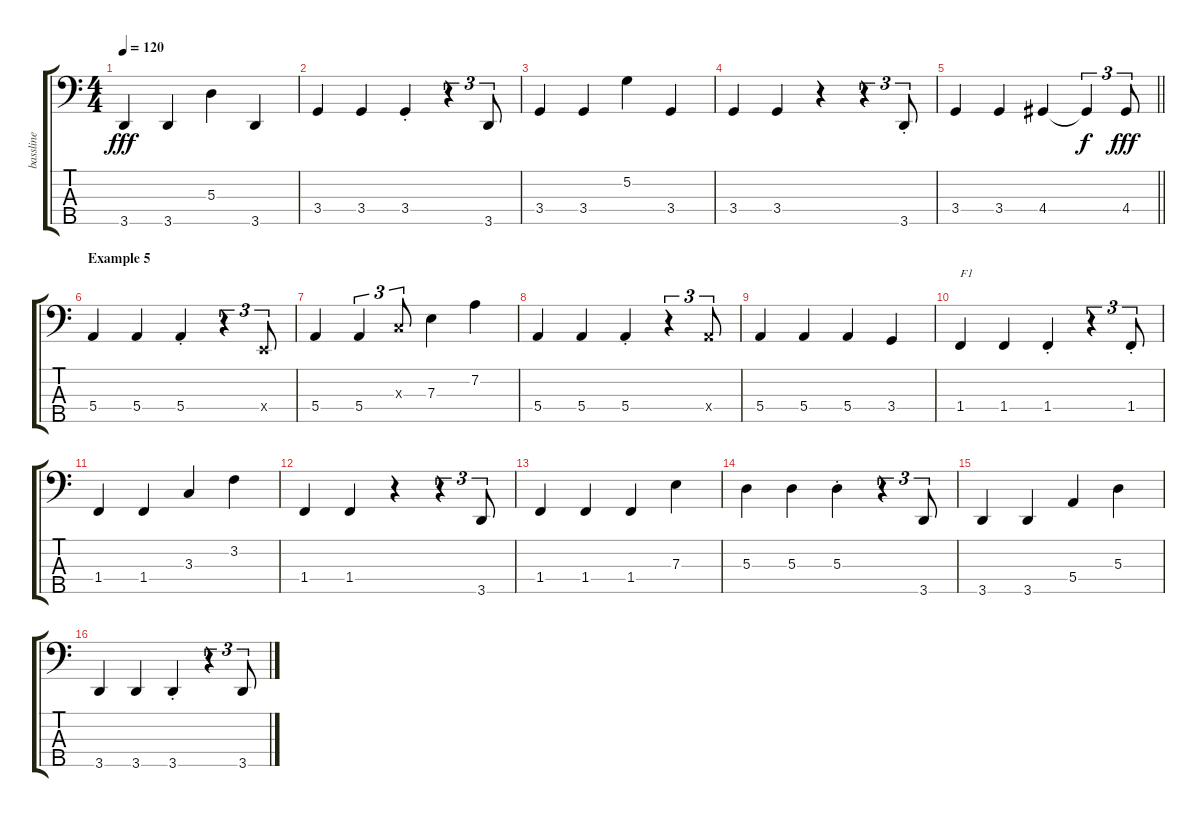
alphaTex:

\track ("bassline" "bassline") {instrument electricbassfinger}
\staff {score tabs}
\tuning (G2 D2 A1 E1 B0) {hide}
\ts (4 4)
\tempo 120
\clef f4
\ks c
3.5.4{dy fff} 3.5.4 5.3.4 3.5.4 |
3.4.4 3.4.4 3.4{st}.4 r.4{tu (3 2)} 3.5.8{tu (3 2)} |
3.4.4 3.4.4 5.2.4 3.4.4 |
3.4.4 3.4.4 r.4 r.4{tu (3 2)} 3.5{st}.8{tu (3 2)} |
\barLineRight lightlight
3.4.4 3.4.4 4.4.4 4.4{t}.4{tu (3 2) dy f} 4.4.8{tu (3 2) dy fff} |
\section ("" "Example 5")
5.4.4 5.4.4 5.4{st}.4 r.4{tu (3 2)} 0.4{x}.8{tu (3 2)} |
5.4.4 5.4.4{tu (3 2)} 3.3{x}.8{tu (3 2)} 7.3.4 7.2.4 |
5.4.4 5.4.4 5.4{st}.4 r.4{tu (3 2)} 5.4{x}.8{tu (3 2)} |
5.4.4 5.4.4 5.4.4 3.4.4 |
1.4.4{txt "F1"} 1.4.4 1.4{st}.4 r.4{tu (3 2)} 1.4{st}.8{tu (3 2)} |
1.4.4 1.4.4 3.3.4 3.2.4 |
1.4.4 1.4.4 r.4 r.4{tu (3 2)} 3.5.8{tu (3 2)} |
1.4.4 1.4.4 1.4.4 7.3.4 |
5.3.4 5.3.4 5.3{st}.4 r.4{tu (3 2)} 3.5.8{tu (3 2)} |
3.5.4 3.5.4 5.4.4 5.3.4 |
3.5.4 3.5.4 3.5{st}.4 r.4{tu (3 2)} 3.5.8{tu (3 2)}
